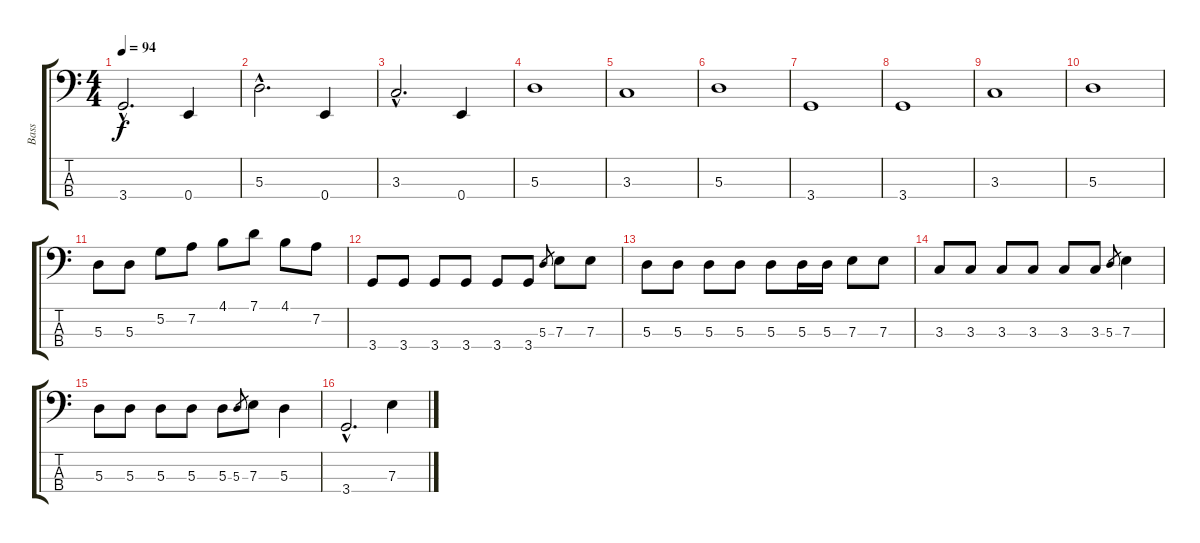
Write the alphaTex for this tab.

\track ("Bass" "Bass") {instrument electricbassfinger}
\staff {score tabs}
\tuning (G2 D2 A1 E1) {hide}
\ts (4 4)
\tempo 94
\clef f4
\ks c
3.4{hac}.2{d dy f} 0.4.4 |
5.3{hac}.2{d} 0.4.4 |
3.3{hac}.2{d} 0.4.4 |
5.3.1 |
3.3.1 |
5.3.1 |
3.4.1 |
3.4.1 |
3.3.1 |
5.3.1 |
5.3.8 5.3.8 5.2.8 7.2.8 4.1.8 7.1.8 4.1.8 7.2.8 |
3.4.8 3.4.8 3.4.8 3.4.8 3.4.8 3.4.8 5.3.8{gr} 7.3.8 7.3.8 |
5.3.8 5.3.8 5.3.8 5.3.8 5.3.8 5.3.16 5.3.16 7.3.8 7.3.8 |
3.3.8 3.3.8 3.3.8 3.3.8 3.3.8 3.3.8 5.3.8{gr} 7.3.4 |
5.3.8 5.3.8 5.3.8 5.3.8 5.3.8 5.3.8{gr} 7.3.8 5.3.4 |
3.4{hac}.2{d} 7.3.4
